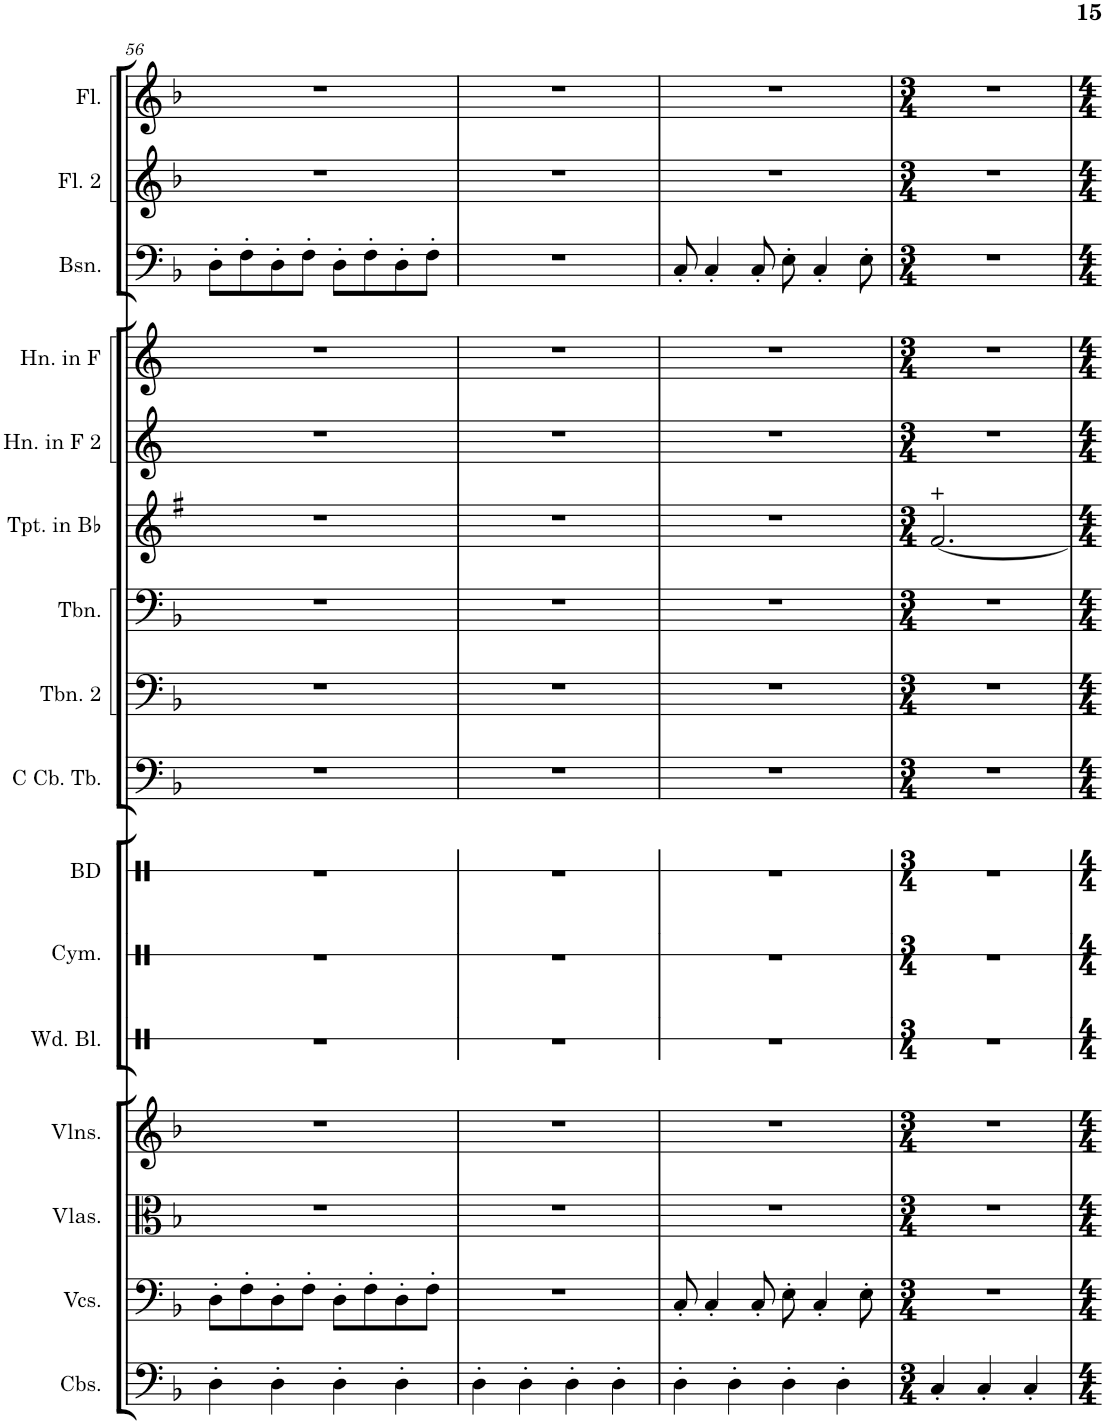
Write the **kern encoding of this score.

**kern	**kern	**kern	**kern	**kern	**kern	**kern	**kern	**kern	**kern	**kern	**kern	**kern	**kern	**kern	**kern
*part16	*part15	*part14	*part13	*part12	*part11	*part10	*part9	*part8	*part7	*part6	*part5	*part4	*part3	*part2	*part1
*staff16	*staff15	*staff14	*staff13	*staff12	*staff11	*staff10	*staff9	*staff8	*staff7	*staff6	*staff5	*staff4	*staff3	*staff2	*staff1
*I"Contrabasses	*I"Violoncellos	*I"Violas	*I"Violins	*I"Wood Blocks	*I"Cymbals	*I"Bass Drum	*I"C Contrabass Tuba	*I"Trombone 2	*I"Trombone	*I"Trumpet in Bb	*I"Horn in F 2	*I"Horn in F	*I"Bassoon	*I"Flute 2	*I"Flute
*I'Cbs.	*I'Vcs.	*I'Vlas.	*I'Vlns.	*I'Wd. Bl.	*I'Cym.	*I'BD	*I'C Cb. Tb.	*I'Tbn. 2	*I'Tbn.	*I'Tpt. in Bb	*I'Hn. in F 2	*I'Hn. in F	*I'Bsn.	*I'Fl. 2	*I'Fl.
!!LO:PB:g=z
*clefF4	*clefF4	*clefC3	*clefG2	*clefX	*clefX	*clefX	*clefF4	*clefF4	*clefF4	*clefG2	*clefG2	*clefG2	*clefF4	*clefG2	*clefG2
*Trd7c12	*	*	*	*	*	*	*	*	*	*Trd1c2	*Trd4c7	*Trd4c7	*	*	*
*k[b-]	*k[b-]	*k[b-]	*k[b-]	*k[]	*k[]	*k[]	*k[b-]	*k[b-]	*k[b-]	*k[f#]	*k[]	*k[]	*k[b-]	*k[b-]	*k[b-]
*M4/4	*M4/4	*M4/4	*M4/4	*M4/4	*M4/4	*M4/4	*M4/4	*M4/4	*M4/4	*M4/4	*M4/4	*M4/4	*M4/4	*M4/4	*M4/4
=56	=56	=56	=56	=56	=56	=56	=56	=56	=56	=56	=56	=56	=56	=56	=56
4D'\	8D'\L	1r	1r	1r	1r	1r	1r	1r	1r	1r	1r	1r	8D'\L	1r	1r
.	8F'\	.	.	.	.	.	.	.	.	.	.	.	8F'\	.	.
4D'\	8D'\	.	.	.	.	.	.	.	.	.	.	.	8D'\	.	.
.	8F'\J	.	.	.	.	.	.	.	.	.	.	.	8F'\J	.	.
4D'\	8D'\L	.	.	.	.	.	.	.	.	.	.	.	8D'\L	.	.
.	8F'\	.	.	.	.	.	.	.	.	.	.	.	8F'\	.	.
4D'\	8D'\	.	.	.	.	.	.	.	.	.	.	.	8D'\	.	.
.	8F'\J	.	.	.	.	.	.	.	.	.	.	.	8F'\J	.	.
=57	=57	=57	=57	=57	=57	=57	=57	=57	=57	=57	=57	=57	=57	=57	=57
4D'\	1r	1r	1r	1r	1r	1r	1r	1r	1r	1r	1r	1r	1r	1r	1r
4D'\	.	.	.	.	.	.	.	.	.	.	.	.	.	.	.
4D'\	.	.	.	.	.	.	.	.	.	.	.	.	.	.	.
4D'\	.	.	.	.	.	.	.	.	.	.	.	.	.	.	.
=58	=58	=58	=58	=58	=58	=58	=58	=58	=58	=58	=58	=58	=58	=58	=58
4D'\	8C'/	1r	1r	1r	1r	1r	1r	1r	1r	1r	1r	1r	8C'/	1r	1r
.	4C'/	.	.	.	.	.	.	.	.	.	.	.	4C'/	.	.
4D'\	.	.	.	.	.	.	.	.	.	.	.	.	.	.	.
.	8C'/	.	.	.	.	.	.	.	.	.	.	.	8C'/	.	.
4D'\	8E'\	.	.	.	.	.	.	.	.	.	.	.	8E'\	.	.
.	4C'/	.	.	.	.	.	.	.	.	.	.	.	4C'/	.	.
4D'\	.	.	.	.	.	.	.	.	.	.	.	.	.	.	.
.	8E'\	.	.	.	.	.	.	.	.	.	.	.	8E'\	.	.
=59	=59	=59	=59	=59	=59	=59	=59	=59	=59	=59	=59	=59	=59	=59	=59
*M3/4	*M3/4	*M3/4	*M3/4	*M3/4	*M3/4	*M3/4	*M3/4	*M3/4	*M3/4	*M3/4	*M3/4	*M3/4	*M3/4	*M3/4	*M3/4
4C'/	2.r	2.r	2.r	2.r	2.r	2.r	2.r	2.r	2.r	[2.f#/	2.r	2.r	2.r	2.r	2.r
4C'/	.	.	.	.	.	.	.	.	.	.	.	.	.	.	.
4C'/	.	.	.	.	.	.	.	.	.	.	.	.	.	.	.
=	=	=	=	=	=	=	=	=	=	=	=	=	=	=	=
*-	*-	*-	*-	*-	*-	*-	*-	*-	*-	*-	*-	*-	*-	*-	*-
